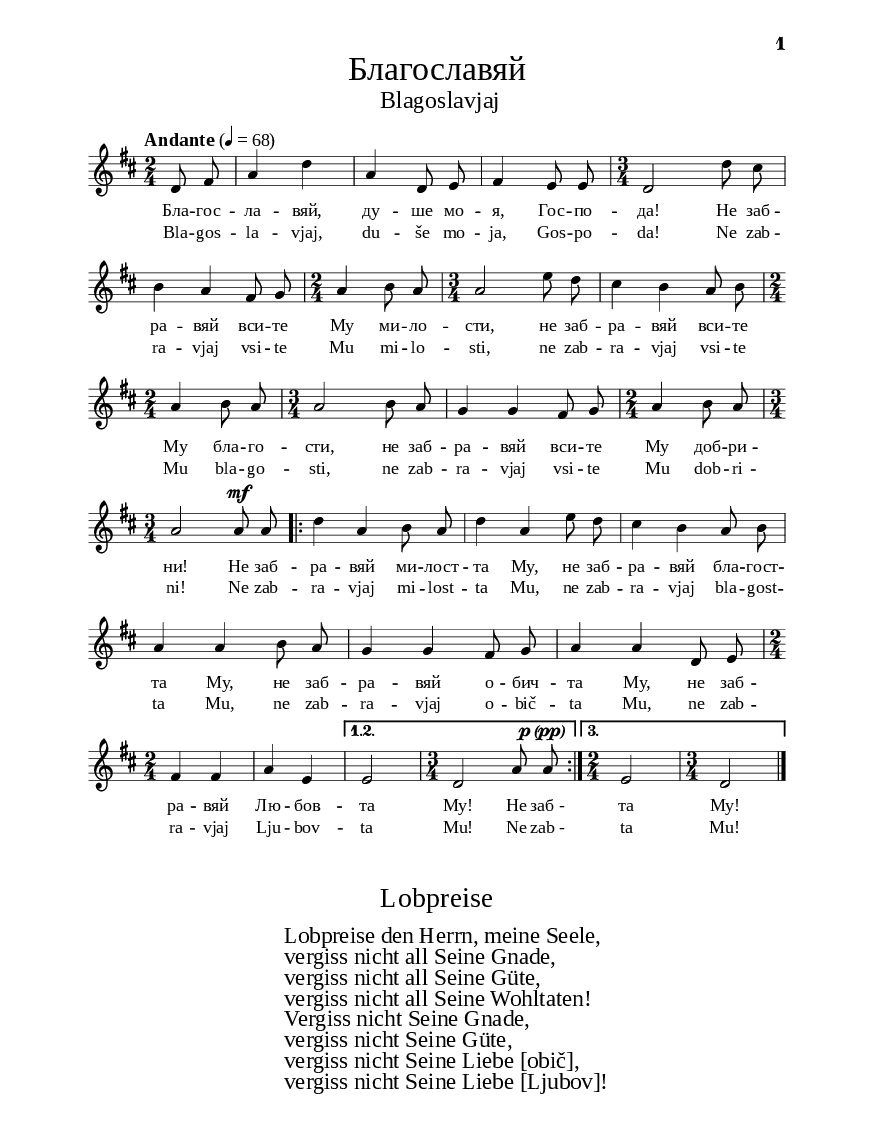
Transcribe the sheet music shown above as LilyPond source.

\version "2.24.4"

% include paper part and global functions
\include "include/globals.ily"

\bookpart {
  \label #'ref024
  \tocItem \markup "Благославяй – Blagoslavjaj"
  \include "include/bookpart-paper.ily"
  \score {
    \include "include/score-layout.ily"

    \new Voice \absolute {
      \clef treble
      \key d \major
      \time 2/4
      \tempoFunc "Andante" 4 "68"
      \autoBeamOff
      \partial 4

      d'8 fis'8 | a'4 d''4 | a'4 d'8 e'8 | fis'4 e'8 e'8  |
      \time 3/4  d'2 d''8 cis''8 | \break b'4 a'4 fis'8 g'8 | \time 2/4  a'4 b'8 a'8 | \time 3/4  a'2 e''8 d''8 |
      cis''4 b'4 a'8 b'8|  \break \time 2/4 a'4 b'8 a'8 | \time 3/4 a'2 b'8 a'8 |
      g'4 g'4 fis'8 g'8 | \time 2/4  a'4 b'8 a'8 | \break \time 3/4  a'2
      a'8^\mf a'8
      \repeat volta 3 {
        d''4 a'4 b'8 a'8 |  d''4 a'4 e''8 d''8 |  cis''4 b'4 a'8 b'8 \break |
        a'4 a'4 b'8 a'8 | g'4 g'4 fis'8 g'8 | a'4 a'4 d'8 e'8 \time 2/4 \break |
        fis'4 fis'4 | a'4  e'4 |
      } \alternative {
        {
          e'2  | \time 3/4 d'2 a'8  a'8^\markup {
            \center-align \concat {
              \dynamic p
              \normal-text { \bold { \italic " (" } }
              \dynamic pp
              \normal-text { \bold { \italic ")" } }
            }
          } |
        }
        { \time 2/4 e'2 | \time 3/4  d'2 \bar "|." }
      }
    }

    \addlyrics {
      Бла -- гос --
      ла -- вяй, ду -- ше мо -- я, Гос -- по -- да!
      Не заб -- ра -- вяй вси -- те Му ми -- ло --
      сти, не заб -- ра -- вяй вси -- те Му бла -- го
      -- сти, не заб -- ра -- вяй вси -- те Му доб --
      ри -- ни! Не заб -- ра -- вяй ми -- лост -- та
      Му, не заб -- ра -- вяй бла -- гост -- та Му, не
      заб -- ра -- вяй о -- бич -- та Му, не заб -- ра
      -- вяй Лю -- бов -- та Му! Не "заб -" та Му!
    }

    \addlyrics {
      Bla -- gos --
      la -- vjaj, du -- še mo -- ja, Gos -- po -- da!
      Ne zab -- ra -- vjaj vsi -- te Mu mi -- lo --
      sti, ne zab -- ra -- vjaj vsi -- te Mu bla -- go
      -- sti, ne zab -- ra -- vjaj vsi -- te Mu dob --
      ri -- ni! Ne zab -- ra -- vjaj mi -- lost -- ta
      Mu, ne zab -- ra -- vjaj bla -- gost -- ta Mu, ne
      zab -- ra -- vjaj o -- bič -- ta Mu, ne zab -- ra
      -- vjaj Lju -- bov -- ta Mu! Ne "zab -" ta Mu!
    }


    \header {
      title = \titleFunc "Благославяй" " Blagoslavjaj"
    }

    \midi{}

  } % score



  \markup \vspace #2
  % include foreign translation(s) of the song
  \version "2.24.4"

\markup \fill-line { \fontsize #deTitleFontSize "Lobpreise" }
\markup \null
\markup \null
\markup \abs-fontsize #11 {
  \fill-line {
  \override #`(baseline-skip . ,deCoupletBaselineSkip)

  \column {
    \line {
      \bold "  "
      \column {
       "Lobpreise den Herrn, meine Seele,"
       "vergiss nicht all Seine Gnade,"
       "vergiss nicht all Seine Güte,"
       "vergiss nicht all Seine Wohltaten!"
       "Vergiss nicht Seine Gnade,"
       "vergiss nicht Seine Güte,"
       "vergiss nicht Seine Liebe [obič],"
       "vergiss nicht Seine Liebe [Ljubov]!"
      }
    }
  }
  }
}


} % bookpart
